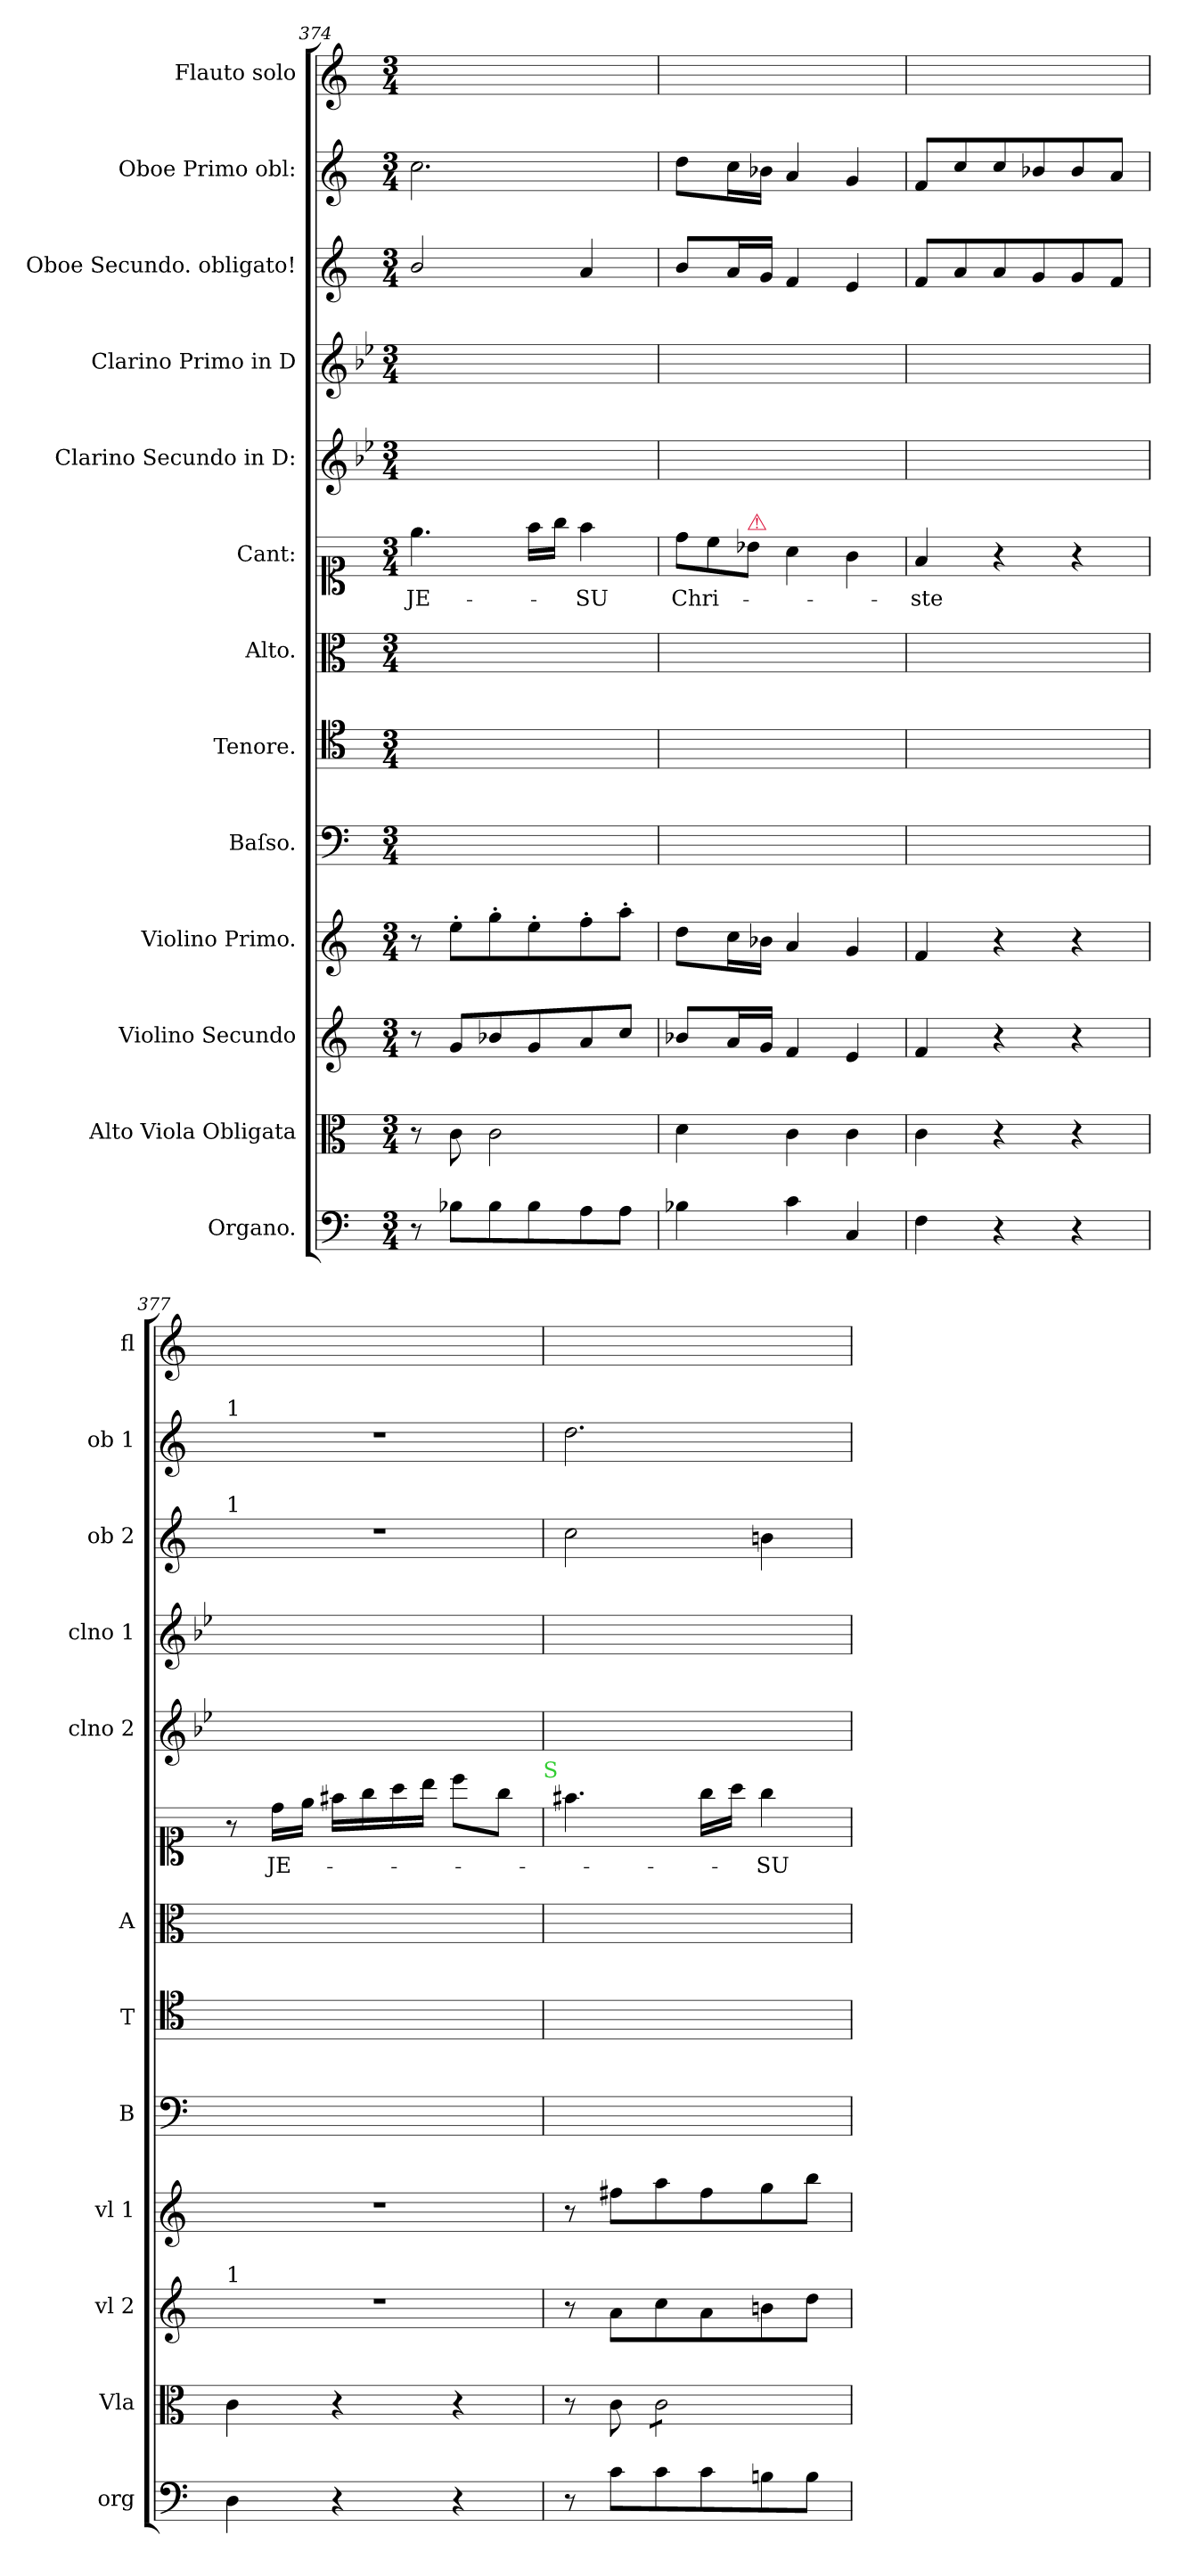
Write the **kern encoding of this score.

**kern	**kern	**kern	**kern	**kern	**kern	**kern	**kern	**text	**kern	**kern	**kern	**kern	**kern
*part13	*part12	*part11	*part10	*part9	*part8	*part7	*part6	*part6	*part5	*part4	*part3	*part2	*part1
*staff13	*staff12	*staff11	*staff10	*staff9	*staff8	*staff7	*staff6	*staff6	*staff5	*staff4	*staff3	*staff2	*staff1
*I"Organo.	*I"Alto Viola Obligata	*I"Violino Secundo	*I"Violino Primo.	*I"Baſso.	*I"Tenore.	*I"Alto.	*I"Cant:	*	*I"Clarino Secundo in D:	*I"Clarino Primo in D	*I"Oboe Secundo. obligato!	*I"Oboe Primo obl:	*I"Flauto solo
*I'org	*I'Vla	*I'vl 2	*I'vl 1	*I'B	*I'T	*I'A	*	*	*I'clno 2	*I'clno 1	*I'ob 2	*I'ob 1	*I'fl
*clefF4	*clefC3	*clefG2	*clefG2	*clefF4	*clefC4	*clefC3	*clefC1	*	*clefG2	*clefG2	*clefG2	*clefG2	*clefG2
*	*	*	*	*	*	*	*	*	*ITrd-1c-2	*ITrd-1c-2	*	*	*
*k[]	*k[]	*k[]	*k[]	*k[]	*k[]	*k[]	*k[]	*	*k[]	*k[]	*k[]	*k[]	*k[]
*C:	*C:	*C:	*C:	*C:	*C:	*C:	*C:	*	*C:	*C:	*C:	*C:	*C:
*M3/4	*M3/4	*M3/4	*M3/4	*M3/4	*M3/4	*M3/4	*M3/4	*	*M3/4	*M3/4	*M3/4	*M3/4	*M3/4
=374	=374	=374	=374	=374	=374	=374	=374	=374	=374	=374	=374	=374	=374
8r	8r	8r	8r	2.ryy	2.ryy	2.ryy	4.ee\	JE-	2.ryy	2.ryy	2b/	2.cc\	2.ryy
8B-X\L	8c\	8g/L	8ee'>\L	.	.	.	.	.	.	.	.	.	.
8B-\	2c\	8b-X/	8gg'>\	.	.	.	.	.	.	.	.	.	.
8B-\	.	8g/	8ee'>\	.	.	.	16ff\LL	.	.	.	.	.	.
.	.	.	.	.	.	.	16gg\JJ	.	.	.	.	.	.
8A\	.	8a/	8ff'>\	.	.	.	4ff\	-SU	.	.	4a/	.	.
8A\J	.	8cc/J	8aa'>\J	.	.	.	.	.	.	.	.	.	.
=375	=375	=375	=375	=375	=375	=375	=375	=375	=375	=375	=375	=375	=375
*	*	*	*	*	*	*	*Xtuplet	*	*	*	*	*	*
4B-X\	4d\	8b-X/L	8dd\L	2.ryy	2.ryy	2.ryy	12dd\L	Chri-	2.ryy	2.ryy	8b/L	8dd\L	2.ryy
.	.	.	.	.	.	.	12cc\	.	.	.	.	.	.
.	.	16a/L	16cc\L	.	.	.	.	.	.	.	16a/L	16cc\L	.
!	!	!	!	!	!	!	!LO:TX:a:color=crimson:t=⚠	!	!	!	!	!	!
.	.	.	.	.	.	.	12b-X\J	.	.	.	.	.	.
.	.	16g/JJ	16b-X\JJ	.	.	.	.	.	.	.	16g/JJ	16b-X\JJ	.
4c\	4c\	4f/	4a/	.	.	.	4a\	.	.	.	4f/	4a/	.
4C/	4c\	4e/	4g/	.	.	.	4g\	.	.	.	4e/	4g/	.
=376	=376	=376	=376	=376	=376	=376	=376	=376	=376	=376	=376	=376	=376
4F\	4c\	4f/	4f/	2.ryy	2.ryy	2.ryy	4f/	-ste	2.ryy	2.ryy	8f/L	8f/L	2.ryy
.	.	.	.	.	.	.	.	.	.	.	8a/	8cc/	.
4r	4r	4r	4r	.	.	.	4r	.	.	.	8a/	8cc/	.
.	.	.	.	.	.	.	.	.	.	.	8g/	8b-X/	.
4r	4r	4r	4r	.	.	.	4r	.	.	.	8g/	8b-/	.
.	.	.	.	.	.	.	.	.	.	.	8f/J	8a/J	.
=377	=377	=377	=377	=377	=377	=377	=377	=377	=377	=377	=377	=377	=377
!	!	!	!	!	!	!	!	!	!	!	!	!LO:TX:a:t=1	!
!	!	!	!	!	!	!	!	!	!	!	!LO:TX:a:t=1	!	!
!	!	!LO:TX:a:t=1	!	!	!	!	!	!	!	!	!	!	!
4D\	4c\	2.r	2.r	2.ryy	2.ryy	2.ryy	8r	.	2.ryy	2.ryy	2.r	2.r	2.ryy
.	.	.	.	.	.	.	16dd\LL	JE-	.	.	.	.	.
.	.	.	.	.	.	.	16ee\JJ	.	.	.	.	.	.
4r	4r	.	.	.	.	.	16ff#X\LL	.	.	.	.	.	.
.	.	.	.	.	.	.	16gg\	.	.	.	.	.	.
.	.	.	.	.	.	.	16aa\	.	.	.	.	.	.
.	.	.	.	.	.	.	16bb\JJ	.	.	.	.	.	.
4r	4r	.	.	.	.	.	8ccc\L	.	.	.	.	.	.
.	.	.	.	.	.	.	8gg\J	.	.	.	.	.	.
!	!	!	!	!	!	!	!LO:TX:a:color=limegreen:t=S	!	!	!	!	!	!
=378	=378	=378	=378	=378	=378	=378	=378	=378	=378	=378	=378	=378	=378
8r	8r	8r	8r	2.ryy	2.ryy	2.ryy	4.ff#X\	.	2.ryy	2.ryy	2cc\	2.dd\	2.ryy
8c\L	8c\	8a\L	8ff#X\L	.	.	.	.	.	.	.	.	.	.
*	*tremolo	*	*	*	*	*	*	*	*	*	*	*	*
8c\	8c\L	8cc\	8aa\	.	.	.	.	.	.	.	.	.	.
8c\	8c\	8a\	8ff#\	.	.	.	16gg\LL	.	.	.	.	.	.
.	.	.	.	.	.	.	16aa\JJ	.	.	.	.	.	.
8Bn\	8c\	8bn\	8gg\	.	.	.	4gg\	-SU	.	.	4bn\	.	.
8B\J	8c\J	8dd\J	8bb\J	.	.	.	.	.	.	.	.	.	.
*	*Xtremolo	*	*	*	*	*	*	*	*	*	*	*	*
=	=	=	=	=	=	=	=	=	=	=	=	=	=
*-	*-	*-	*-	*-	*-	*-	*-	*-	*-	*-	*-	*-	*-
